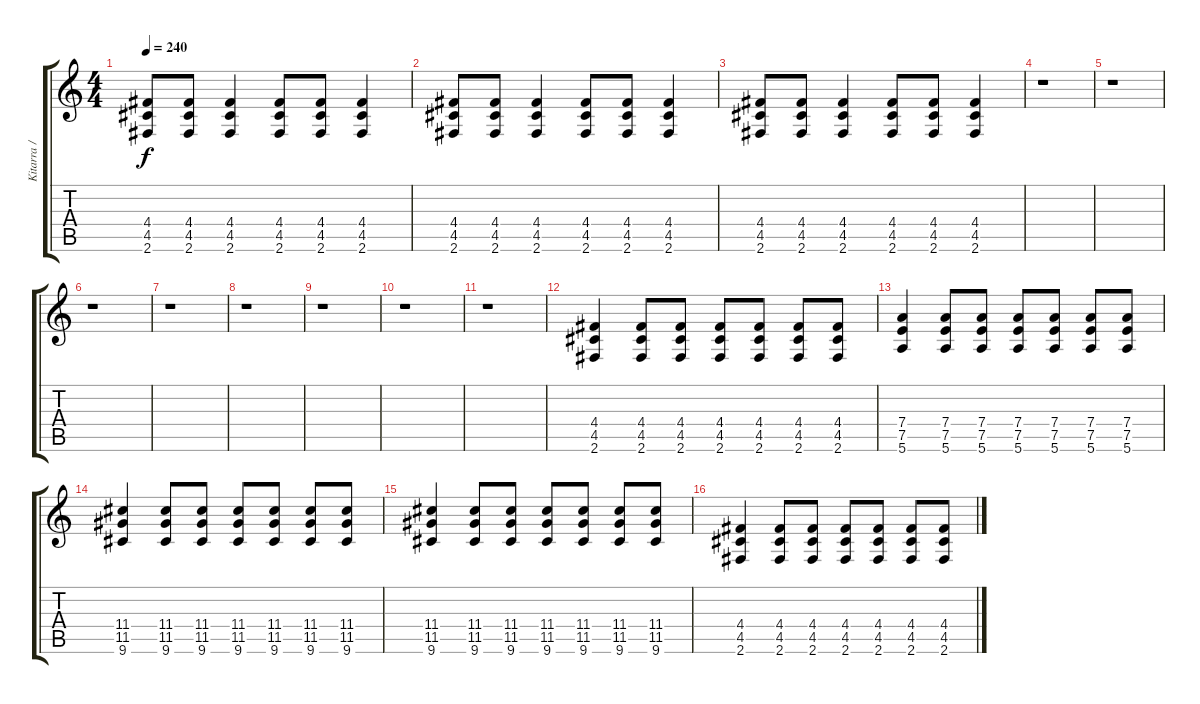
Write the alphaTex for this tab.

\track ("Kitarra / Guitarra" "Kitarra / ") {instrument distortionguitar}
\staff {score tabs}
\tuning (E4 B3 G3 D3 A2 E2) {hide}
\ts (4 4)
\tempo 240
\clef g2
\ks c
(4.4 4.5 2.6).8{dy f} (4.4 4.5 2.6).8 (4.4 4.5 2.6).4 (4.4 4.5 2.6).8 (4.4 4.5 2.6).8 (4.4 4.5 2.6).4 |
(4.4 4.5 2.6).8 (4.4 4.5 2.6).8 (4.4 4.5 2.6).4 (4.4 4.5 2.6).8 (4.4 4.5 2.6).8 (4.4 4.5 2.6).4 |
(4.4 4.5 2.6).8 (4.4 4.5 2.6).8 (4.4 4.5 2.6).4 (4.4 4.5 2.6).8 (4.4 4.5 2.6).8 (4.4 4.5 2.6).4 |
r.1 |
r.1 |
r.1 |
r.1 |
r.1 |
r.1 |
r.1 |
r.1 |
(4.4 4.5 2.6).4 (4.4 4.5 2.6).8 (4.4 4.5 2.6).8 (4.4 4.5 2.6).8 (4.4 4.5 2.6).8 (4.4 4.5 2.6).8 (4.4 4.5 2.6).8 |
(7.4 7.5 5.6).4 (7.4 7.5 5.6).8 (7.4 7.5 5.6).8 (7.4 7.5 5.6).8 (7.4 7.5 5.6).8 (7.4 7.5 5.6).8 (7.4 7.5 5.6).8 |
(11.4 11.5 9.6).4 (11.4 11.5 9.6).8 (11.4 11.5 9.6).8 (11.4 11.5 9.6).8 (11.4 11.5 9.6).8 (11.4 11.5 9.6).8 (11.4 11.5 9.6).8 |
(11.4 11.5 9.6).4 (11.4 11.5 9.6).8 (11.4 11.5 9.6).8 (11.4 11.5 9.6).8 (11.4 11.5 9.6).8 (11.4 11.5 9.6).8 (11.4 11.5 9.6).8 |
(4.4 4.5 2.6).4 (4.4 4.5 2.6).8 (4.4 4.5 2.6).8 (4.4 4.5 2.6).8 (4.4 4.5 2.6).8 (4.4 4.5 2.6).8 (4.4 4.5 2.6).8
